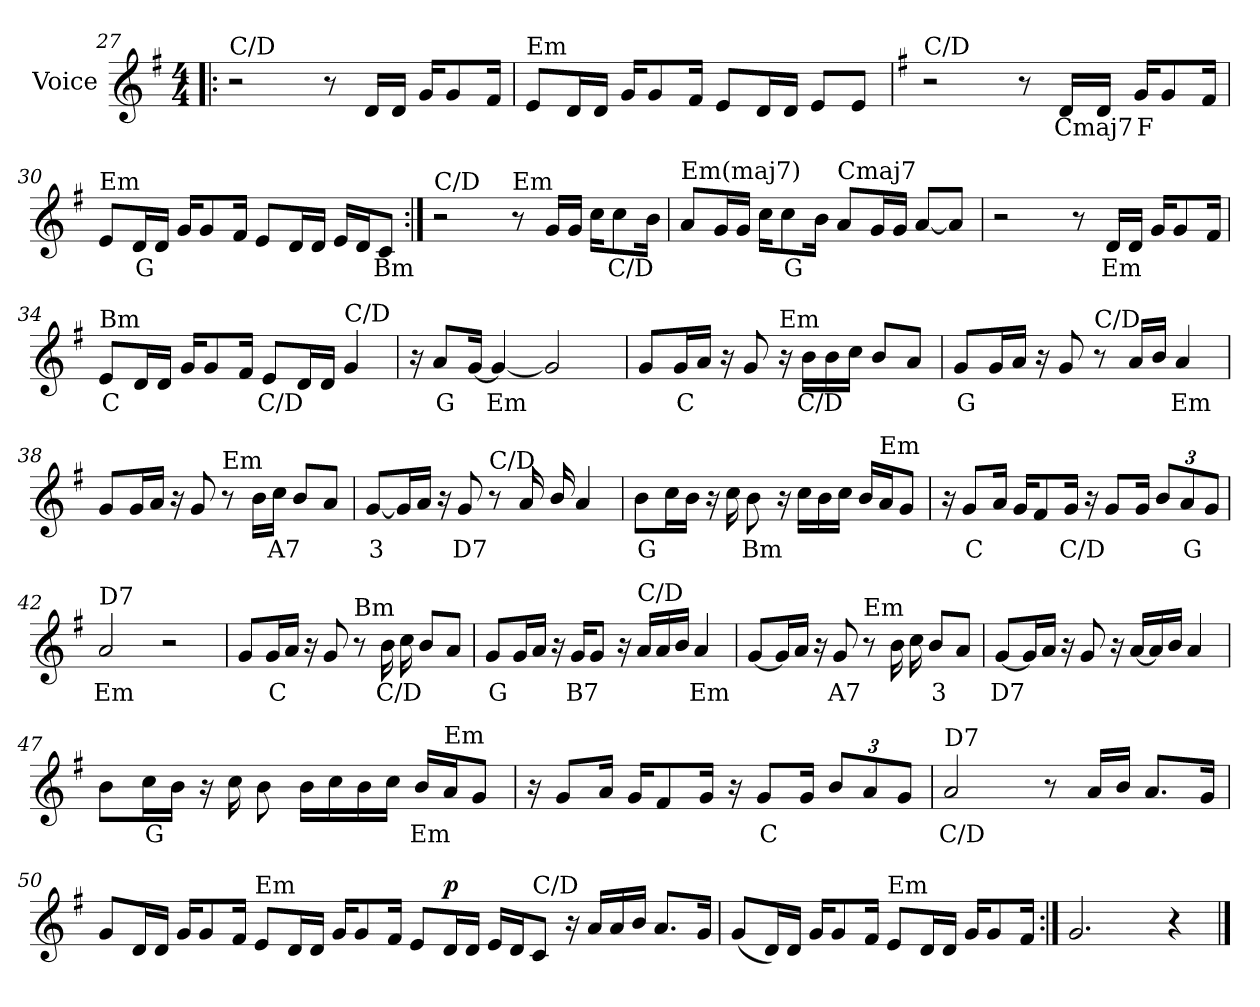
**kern	**text	**dynam
*part1	*part1	*part1
*staff1	*staff1	*staff1
*I"Voice	*	*
*I'V	*	*
*clefG2	*	*
*k[f#]	*	*
*M4/4	*	*
=27!|:	=27!|:	=27!|:
!LO:TX:a:t=C/D	!	!
2r	.	.
8r	.	.
16d/LL	.	.
16d/JJ	.	.
16g/KL	.	.
8g/	.	.
16f#/Jk	.	.
=28	=28	=28
!LO:TX:a:t=Em	!	!
8e/L	.	.
16d/L	.	.
16d/JJ	.	.
16g/KL	.	.
8g/	.	.
16f#/Jk	.	.
8e/L	.	.
16d/L	.	.
16d/JJ	.	.
8e/L	.	.
8e/J	.	.
!!LO:PB:g=z
=29	=29	=29
*k[f#]	*	*
!LO:TX:a:t=C/D	!	!
2r	.	.
8r	.	.
!	!LO:LY:b	!
16d/LL	Cmaj7	.
16d/JJ	.	.
!	!LO:LY:b	!
16g/KL	F	.
8g/	.	.
16f#/Jk	.	.
=30	=30	=30
!LO:TX:a:t=Em	!	!
8e/L	.	.
!	!LO:LY:b	!
16d/K	G	.
16d/Jk	.	.
16g/KL	.	.
8g/	.	.
16f#/Jk	.	.
8e/L	.	.
16d/K	.	.
16d/Jk	.	.
16e/KL	.	.
16d/k	.	.
!	!LO:LY:b	!
8c/J	Bm	.
=31:|!	=31:|!	=31:|!
!LO:TX:a:t=C/D	!	!
2r	.	.
!LO:TX:a:t=Em	!	!
8r	.	.
16g/LL	.	.
16g/JJ	.	.
16cc\KL	.	.
!	!LO:LY:b	!
8cc\	C/D	.
16b\Jk	.	.
!!LO:LB:g=z
=32	=32	=32
!LO:TX:a:t=Em(maj7)	!	!
8a/L	.	.
16g/K	.	.
16g/Jk	.	.
16cc\KL	.	.
!	!LO:LY:b	!
8cc\	G	.
16b\Jk	.	.
!LO:TX:a:t=Cmaj7	!	!
8a/L	.	.
16g/L	.	.
16g/JJ	.	.
[>8a/L	.	.
8a/J]	.	.
=33	=33	=33
2r	.	.
8r	.	.
!	!LO:LY:b	!
16d/LL	Em	.
16d/JJ	.	.
16g/KL	.	.
8g/	.	.
16f#/Jk	.	.
=34	=34	=34
!LO:TX:a:t=Bm	!	!
!	!LO:LY:b	!
8e/L	C	.
16d/L	.	.
16d/JJ	.	.
16g/KL	.	.
8g/	.	.
16f#/Jk	.	.
!	!LO:LY:b	!
8e/L	C/D	.
16d/L	.	.
16d/JJ	.	.
!LO:TX:a:t=C/D	!	!
4g/	.	.
!!LO:LB:g=z
=35	=35	=35
16ra	.	.
!	!LO:LY:b	!
8a/L	G	.
[<16g/Jk	.	.
!	!LO:LY:b	!
4g/_<	Em	.
2g/]	.	.
=36	=36	=36
8g/L	.	.
!	!LO:LY:b	!
16g/L	C	.
16a/JJ	.	.
16ra	.	.
8g/	.	.
!LO:TX:a:t=Em	!	!
16ra	.	.
!	!LO:LY:b	!
16b\LL	C/D	.
16b\	.	.
16cc\JJ	.	.
8b/L	.	.
8a/J	.	.
=37	=37	=37
!	!LO:LY:b	!
8g/L	G	.
16g/L	.	.
16a/JJ	.	.
16ra	.	.
8g/	.	.
!LO:TX:a:t=C/D	!	!
8r	.	.
16a/LL	.	.
16b/JJ	.	.
!	!LO:LY:b	!
4a/	Em	.
!!LO:LB:g=z
=38	=38	=38
8g/L	.	.
16g/L	.	.
16a/JJ	.	.
16ra	.	.
8g/	.	.
!LO:TX:a:t=Em	!	!
8r	.	.
16b\LL	.	.
!	!LO:LY:b	!
16cc\JJ	A7	.
8b/L	.	.
8a/J	.	.
=39	=39	=39
!	!LO:LY:b	!
[>8g/L	3	.
16g/L]	.	.
16a/JJ	.	.
16ra	.	.
!	!LO:LY:b	!
8g/	D7	.
!LO:TX:a:t=C/D	!	!
8r	.	.
16a/KK	.	.
16b/kk	.	.
4a/	.	.
=40	=40	=40
!	!LO:LY:b	!
8b\L	G	.
16cc\K	.	.
16b\Jk	.	.
16ra	.	.
16cc\KK	.	.
!	!LO:LY:b	!
8b\k	Bm	.
16ra	.	.
16cc\LL	.	.
16b\	.	.
16cc\JJ	.	.
16b/KL	.	.
!LO:TX:a:t=Em	!	!
16a/k	.	.
8g/J	.	.
!!LO:LB:g=z
=41	=41	=41
16ra	.	.
!	!LO:LY:b	!
8g/L	C	.
16a/Jk	.	.
16g/KL	.	.
8f#/	.	.
!	!LO:LY:b	!
16g/Jk	C/D	.
16ra	.	.
8g/L	.	.
16g/Jk	.	.
12b/L	.	.
!	!LO:LY:b	!
12a/	G	.
12g/J	.	.
=42	=42	=42
!LO:TX:a:t=D7	!	!
!	!LO:LY:b	!
2a/	Em	.
2r	.	.
=43	=43	=43
8g/L	.	.
!	!LO:LY:b	!
16g/L	C	.
16a/JJ	.	.
16ra	.	.
8g/	.	.
!LO:TX:a:t=Bm	!	!
8r	.	.
!	!LO:LY:b	!
16b\KK	C/D	.
16cc\kk	.	.
8b/L	.	.
8a/J	.	.
!!LO:LB:g=z
=44	=44	=44
!	!LO:LY:b	!
8g/L	G	.
16g/L	.	.
16a/JJ	.	.
16ra	.	.
!	!LO:LY:b	!
16g/KL	B7	.
8g/J	.	.
16ra	.	.
!LO:TX:a:t=C/D	!	!
16a/LL	.	.
16a/	.	.
16b/JJ	.	.
!	!LO:LY:b	!
4a/	Em	.
=45	=45	=45
[>8g/L	.	.
16g/L]	.	.
16a/JJ	.	.
16ra	.	.
!	!LO:LY:b	!
8g/	A7	.
!LO:TX:a:t=Em	!	!
8r	.	.
16b\KK	.	.
16cc\kk	.	.
!	!LO:LY:b	!
8b/L	3	.
8a/J	.	.
=46	=46	=46
!	!LO:LY:b	!
[>8g/L	D7	.
16g/K]	.	.
16a/Jk	.	.
16ra	.	.
8g/	.	.
16ra	.	.
[>16a/LL	.	.
16a/]	.	.
16b/JJ	.	.
4a/	.	.
!!LO:LB:g=z
=47	=47	=47
8b\L	.	.
!	!LO:LY:b	!
16cc\K	G	.
16b\Jk	.	.
16ra	.	.
16cc\KK	.	.
8b\k	.	.
16b\LL	.	.
16cc\	.	.
16b\	.	.
16cc\JJ	.	.
!	!LO:LY:b	!
16b/KL	Em	.
!LO:TX:a:t=Em	!	!
16a/k	.	.
8g/J	.	.
=48	=48	=48
16ra	.	.
8g/L	.	.
16a/Jk	.	.
16g/KL	.	.
8f#/	.	.
16g/Jk	.	.
16ra	.	.
!	!LO:LY:b	!
8g/L	C	.
16g/Jk	.	.
12b/L	.	.
12a/	.	.
12g/J	.	.
=49	=49	=49
!LO:TX:a:t=D7	!	!
!	!LO:LY:b	!
2a/	C/D	.
8r	.	.
16a/LL	.	.
16b/JJ	.	.
8.a/L	.	.
16g/Jk	.	.
!!LO:LB:g=z
=50	=50	=50
8g/L	.	.
16d/L	.	.
16d/JJ	.	.
16g/KL	.	.
8g/	.	.
16f#/Jk	.	.
!LO:TX:a:t=Em	!	!
8e/L	.	.
16d/L	.	.
16d/JJ	.	.
16g/KL	.	.
8g/	.	.
16f#/Jk	.	.
8e/L	.	.
!	!	!LO:DY:b
16d/L	.	p
16d/JJ	.	.
16e/LL	.	.
16d/J	.	.
!LO:TX:a:t=C/D	!	!
8c/J	.	.
16ra	.	.
16a/LL	.	.
16a/	.	.
16b/JJ	.	.
8.a/L	.	.
16g/Jk	.	.
!!LO:LB:g=z
=51	=51	=51
(>8g/L	.	.
16d/L)	.	.
16d/JJ	.	.
16g/KL	.	.
8g/	.	.
16f#/Jk	.	.
!LO:TX:a:t=Em	!	!
8e/L	.	.
16d/L	.	.
16d/JJ	.	.
16g/KL	.	.
8g/	.	.
16f#/Jk	.	.
=52:|!	=52:|!	=52:|!
2.g/	.	.
4r	.	.
==	==	==
*-	*-	*-
